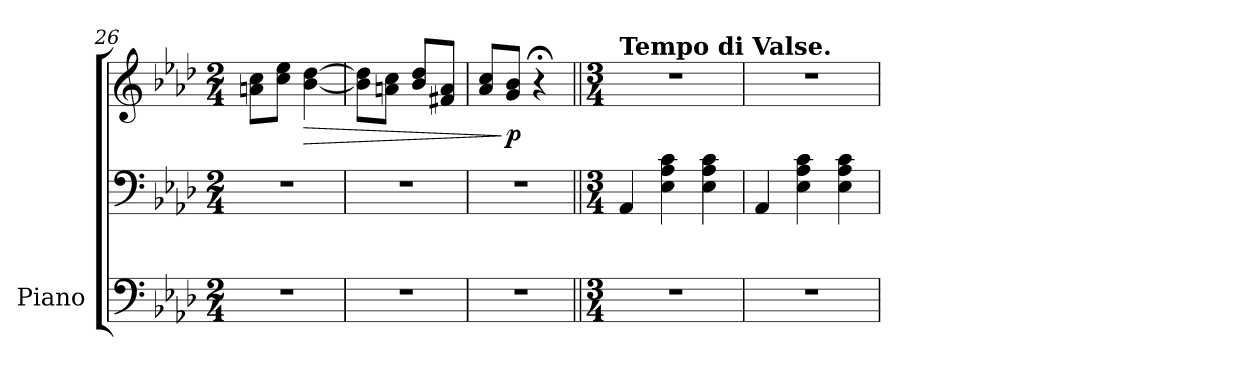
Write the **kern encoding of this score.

**kern	**kern	**kern	**dynam
*part1	*part1	*part1	*part1
*staff3	*staff2	*staff1	*staff1/2/3
*I"Piano	*	*	*
*I'Pno.	*	*	*
*clefF4	*clefF4	*clefG2	*
*k[b-e-a-d-]	*k[b-e-a-d-]	*k[b-e-a-d-]	*
*M2/4	*M2/4	*M2/4	*
*MM73	*MM73	*MM73	*
=26	=26	=26	=26
2r	2r	8an\ 8cc\L	.
.	.	8cc\ 8ee-\J	.
*	*	*MM69	*
!	!	!	!LO:HP:b
.	.	[4b-\ [4dd-\	>
=27	=27	=27	=27
2r	2r	8b-\] 8dd-\]L	.
*	*	*MM64	*
.	.	8an\ 8cc\J	.
.	.	8b-/ 8dd-/L	.
*	*	*MM42	*
.	.	8f#X/ 8a/J	.
=28	=28	=28	=28
*	*	*MM35	*
2r	2r	8a-/ 8cc/L	.
!	!	!	!LO:DY:n=1:b
.	.	8g/ 8b-/J	] p
.	.	4r;<	.
=29||	=29||	=29||	=29||
*M3/4	*M3/4	*M3/4	*
*	*	*MM185	*
!	!	!LO:TX:a:B:t=Tempo di Valse.	!
2.r	4AA-/	2.r	.
.	4E-\ 4A-\ 4c\	.	.
.	4E-\ 4A-\ 4c\	.	.
!!LO:LB:g=z
=30	=30	=30	=30
2.r	4AA-/	2.r	.
.	4E-\ 4A-\ 4c\	.	.
.	4E-\ 4A-\ 4c\	.	.
=	=	=	=
*-	*-	*-	*-
